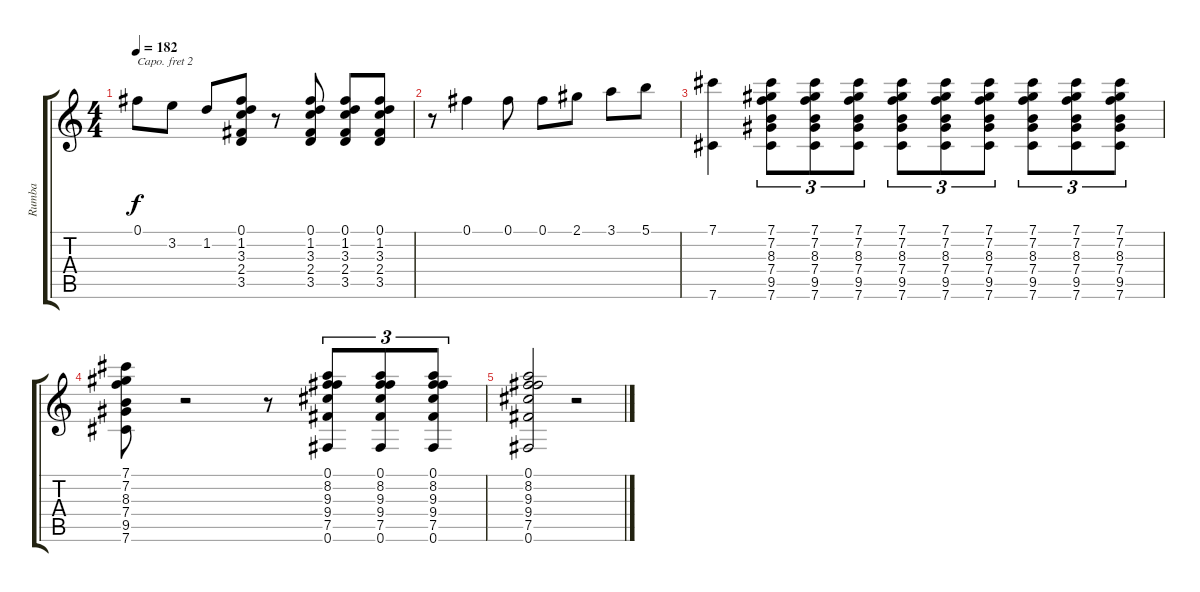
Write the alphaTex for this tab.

\track ("Rumba" "Rumba") {instrument acousticguitarnylon}
\staff {score tabs}
\capo 2
\tuning (E4 B3 G3 D3 A2 E2) {hide}
\ts (4 4)
\tempo 182
\clef g2
\ks c
0.1.8{dy f} 3.2.8 1.2.8 (0.1 1.2 3.3 2.4 3.5).8 r.8 (0.1 1.2 3.3 2.4 3.5).8 (0.1 1.2 3.3 2.4 3.5).8 (0.1 1.2 3.3 2.4 3.5).8 |
r.8 0.1.4 0.1.8 0.1.8 2.1.8 3.1.8 5.1.8 |
(7.1 7.6).4 (7.1 7.2 8.3 7.4 9.5 7.6).8{tu (3 2)} (7.1 7.2 8.3 7.4 9.5 7.6).8{tu (3 2)} (7.1 7.2 8.3 7.4 9.5 7.6).8{tu (3 2)} (7.1 7.2 8.3 7.4 9.5 7.6).8{tu (3 2)} (7.1 7.2 8.3 7.4 9.5 7.6).8{tu (3 2)} (7.1 7.2 8.3 7.4 9.5 7.6).8{tu (3 2)} (7.1 7.2 8.3 7.4 9.5 7.6).8{tu (3 2)} (7.1 7.2 8.3 7.4 9.5 7.6).8{tu (3 2)} (7.1 7.2 8.3 7.4 9.5 7.6).8{tu (3 2)} |
(7.1 7.2 8.3 7.4 9.5 7.6).8 r.2 r.8 (0.1 8.2 9.3 9.4 7.5 0.6).8{tu (3 2)} (0.1 8.2 9.3 9.4 7.5 0.6).8{tu (3 2)} (0.1 8.2 9.3 9.4 7.5 0.6).8{tu (3 2)} |
(0.1 8.2 9.3 9.4 7.5 0.6).2 r.2
